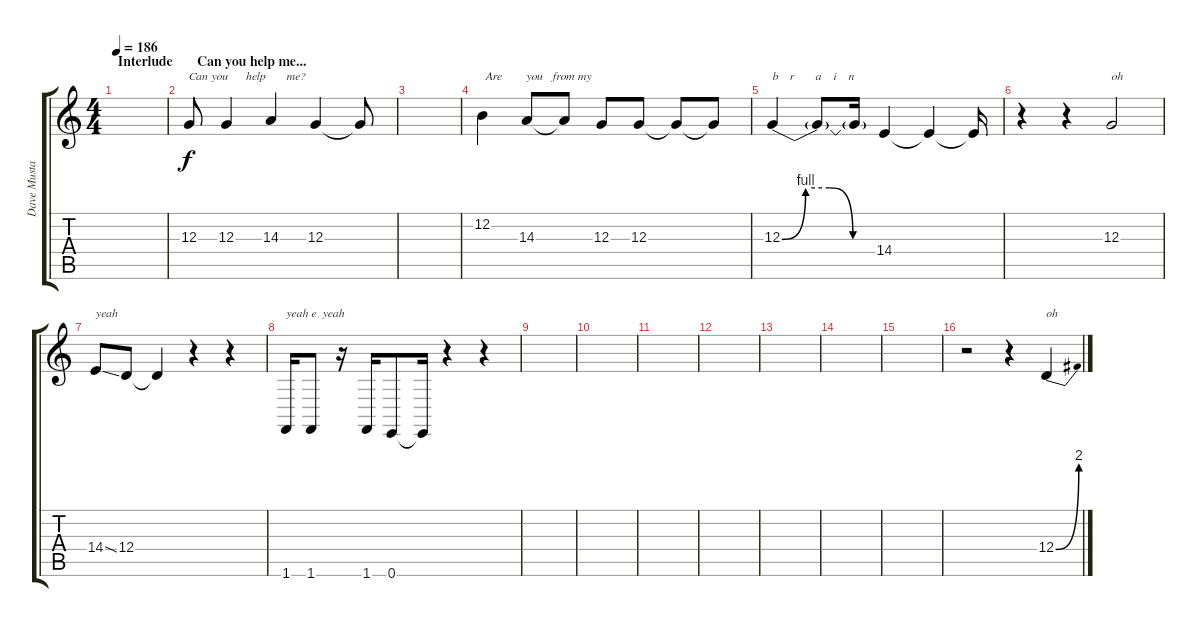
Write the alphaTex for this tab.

\track ("Dave Mustaine [Vocal]" "Dave Musta") {instrument lead6voice}
\staff {score tabs}
\tuning (E4 B3 G3 D3 A2 E2) {hide}
\ts (4 4)
\section ("" "Interlude       Can you help me...")
\tempo 186
\clef g2
\ks c
|
12.3.8{txt "Can you      help       me?"} 12.3.4 14.3.4 12.3.4 12.3{t}.8 |
|
12.2.4{txt " Are        you   from my"} 14.3.8 14.3{t}.8 12.3.8 12.3.8 12.3{t}.8 12.3{t}.8 |
12.3{be (custom 0 0 15 4 30 4 45 0 60 0)}.4{txt "b    r       a    i    n"} 12.3{t}.8 12.3{t}.16 14.4.4 14.4{t}.4 14.4{t}.16 |
r.4 r.4 12.3.2{txt "oh"} |
14.4{ss}.8{txt "yeah"} 12.4.8 12.4{t}.4 r.4 r.4 |
1.6.16{txt "yeah e  yeah"} 1.6.8 r.16 1.6.16 0.6.8 0.6{t}.16 r.4 r.4 |
|
|
|
|
|
|
|
r.2 r.4 12.4{be (bend 0 0 60 8)}.4{txt "oh"}
